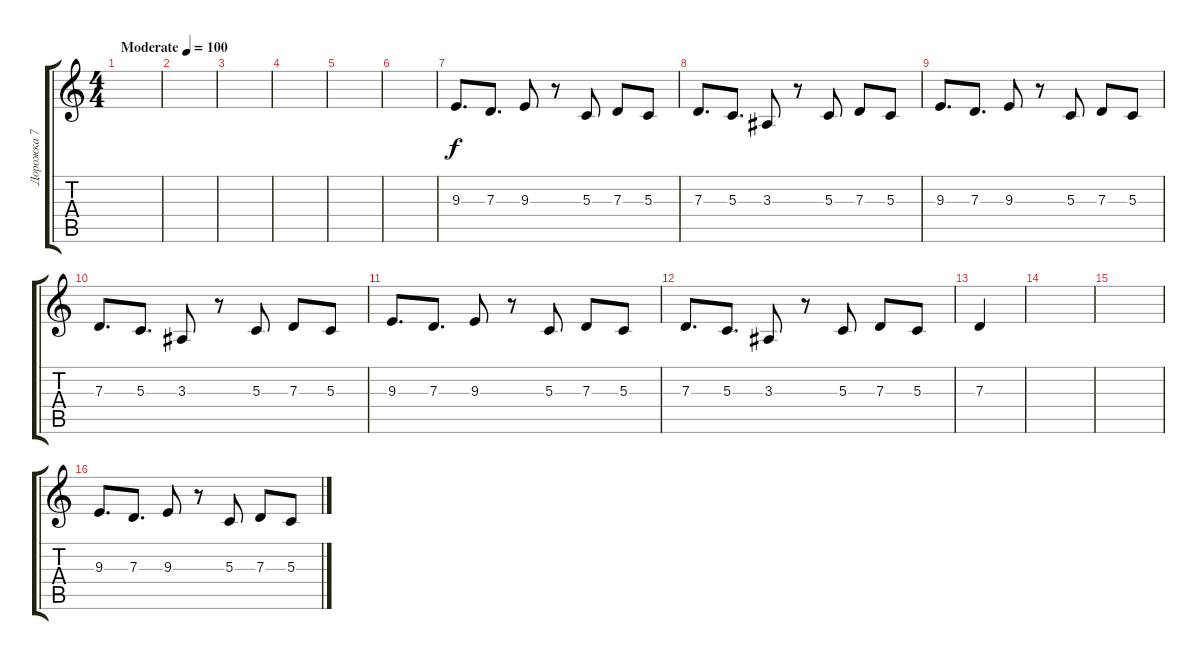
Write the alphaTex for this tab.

\track ("Дорожка 7" "Дорожка 7") {instrument lead2sawtooth}
\staff {score tabs}
\tuning (E4 B3 G3 D3 A2 E2) {hide}
\ts (4 4)
\tempo (100 "Moderate")
\clef g2
\ks c
|
|
|
|
|
|
9.3.8{d} 7.3.8{d} 9.3.8 r.8 5.3.8 7.3.8 5.3.8 |
7.3.8{d} 5.3.8{d} 3.3.8 r.8 5.3.8 7.3.8 5.3.8 |
9.3.8{d} 7.3.8{d} 9.3.8 r.8 5.3.8 7.3.8 5.3.8 |
7.3.8{d} 5.3.8{d} 3.3.8 r.8 5.3.8 7.3.8 5.3.8 |
9.3.8{d} 7.3.8{d} 9.3.8 r.8 5.3.8 7.3.8 5.3.8 |
7.3.8{d} 5.3.8{d} 3.3.8 r.8 5.3.8 7.3.8 5.3.8 |
7.3.4 |
|
|
9.3.8{d} 7.3.8{d} 9.3.8 r.8 5.3.8 7.3.8 5.3.8
